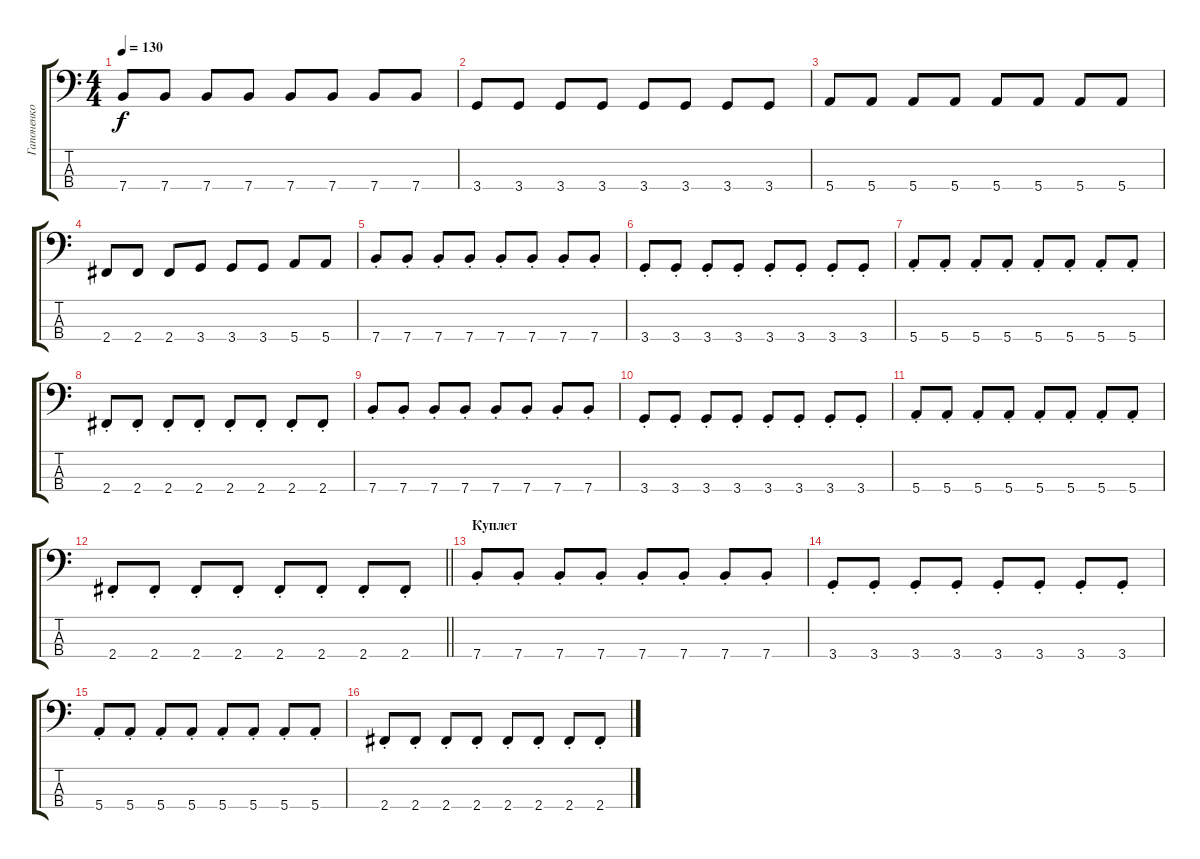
\track ("Гапоненко Андрей" "Гапоненко ") {instrument electricbassfinger}
\staff {score tabs}
\tuning (G2 D2 A1 E1) {hide}
\ts (4 4)
\tempo 130
\clef f4
\ks c
7.4.8{dy f} 7.4.8 7.4.8 7.4.8 7.4.8 7.4.8 7.4.8 7.4.8 |
3.4.8 3.4.8 3.4.8 3.4.8 3.4.8 3.4.8 3.4.8 3.4.8 |
5.4.8 5.4.8 5.4.8 5.4.8 5.4.8 5.4.8 5.4.8 5.4.8 |
2.4.8 2.4.8 2.4.8 3.4.8 3.4.8 3.4.8 5.4.8 5.4.8 |
7.4{st}.8 7.4{st}.8 7.4{st}.8 7.4{st}.8 7.4{st}.8 7.4{st}.8 7.4{st}.8 7.4{st}.8 |
3.4{st}.8 3.4{st}.8 3.4{st}.8 3.4{st}.8 3.4{st}.8 3.4{st}.8 3.4{st}.8 3.4{st}.8 |
5.4{st}.8 5.4{st}.8 5.4{st}.8 5.4{st}.8 5.4{st}.8 5.4{st}.8 5.4{st}.8 5.4{st}.8 |
2.4{st}.8 2.4{st}.8 2.4{st}.8 2.4{st}.8 2.4{st}.8 2.4{st}.8 2.4{st}.8 2.4{st}.8 |
7.4{st}.8 7.4{st}.8 7.4{st}.8 7.4{st}.8 7.4{st}.8 7.4{st}.8 7.4{st}.8 7.4{st}.8 |
3.4{st}.8 3.4{st}.8 3.4{st}.8 3.4{st}.8 3.4{st}.8 3.4{st}.8 3.4{st}.8 3.4{st}.8 |
5.4{st}.8 5.4{st}.8 5.4{st}.8 5.4{st}.8 5.4{st}.8 5.4{st}.8 5.4{st}.8 5.4{st}.8 |
\barLineRight lightlight
2.4{st}.8 2.4{st}.8 2.4{st}.8 2.4{st}.8 2.4{st}.8 2.4{st}.8 2.4{st}.8 2.4{st}.8 |
\section ("" "Куплет")
7.4{st}.8 7.4{st}.8 7.4{st}.8 7.4{st}.8 7.4{st}.8 7.4{st}.8 7.4{st}.8 7.4{st}.8 |
3.4{st}.8 3.4{st}.8 3.4{st}.8 3.4{st}.8 3.4{st}.8 3.4{st}.8 3.4{st}.8 3.4{st}.8 |
5.4{st}.8 5.4{st}.8 5.4{st}.8 5.4{st}.8 5.4{st}.8 5.4{st}.8 5.4{st}.8 5.4{st}.8 |
2.4{st}.8 2.4{st}.8 2.4{st}.8 2.4{st}.8 2.4{st}.8 2.4{st}.8 2.4{st}.8 2.4{st}.8
